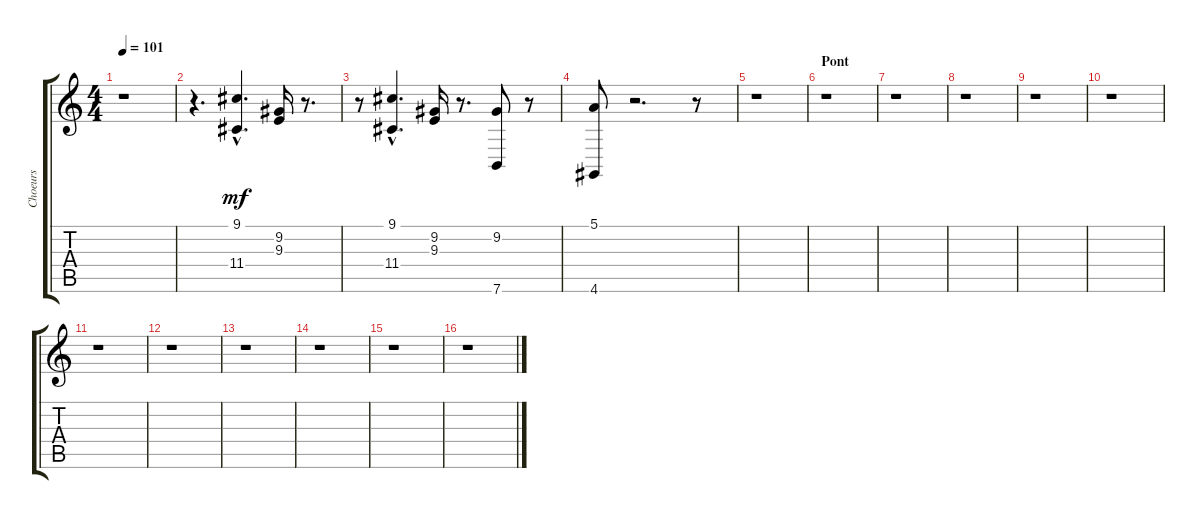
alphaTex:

\track ("Choeurs" "Choeurs") {instrument voiceoohs}
\staff {score tabs}
\tuning (E4 B3 G3 D3 A2 E2) {hide}
\ts (4 4)
\tempo 101
\clef g2
\ks c
r.1{dy mf} |
r.4{d} (9.1{hac} 11.4).4{d} (9.2 9.3).16 r.8{d} |
r.8 (9.1{hac} 11.4).4{d} (9.2 9.3).16 r.8{d} (9.2 7.6).8 r.8 |
(5.1 4.6).8 r.2{d} r.8 |
r.1 |
\section ("" "Pont")
r.1 |
r.1 |
r.1 |
r.1 |
r.1 |
r.1 |
r.1 |
r.1 |
r.1 |
r.1 |
r.1
